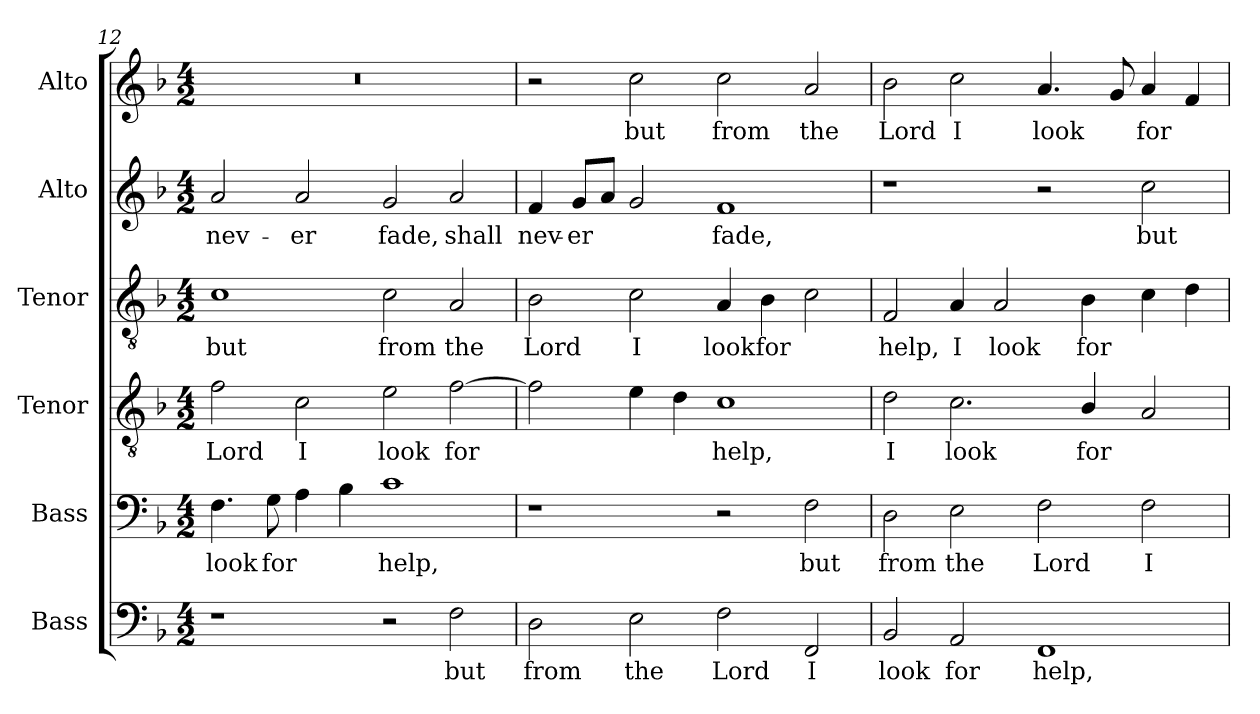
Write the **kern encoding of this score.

**kern	**text	**kern	**text	**kern	**text	**kern	**text	**kern	**text	**kern	**text
*part6	*part6	*part5	*part5	*part4	*part4	*part3	*part3	*part2	*part2	*part1	*part1
*staff6	*staff6	*staff5	*staff5	*staff4	*staff4	*staff3	*staff3	*staff2	*staff2	*staff1	*staff1
*I"Bass	*	*I"Bass	*	*I"Tenor	*	*I"Tenor	*	*I"Alto	*	*I"Alto	*
*I'B.	*	*	*	*I'T.	*	*I'T.	*	*I'A.	*	*I'A.	*
*clefF4	*	*clefF4	*	*clefGv2	*	*clefGv2	*	*clefG2	*	*clefG2	*
*	*	*	*	*ITrd7c12	*	*ITrd7c12	*	*	*	*	*
*k[b-]	*	*k[b-]	*	*k[b-]	*	*k[b-]	*	*k[b-]	*	*k[b-]	*
*F:	*	*F:	*	*F:	*	*F:	*	*F:	*	*F:	*
*M4/2	*	*M4/2	*	*M4/2	*	*M4/2	*	*M4/2	*	*M4/2	*
=12	=12	=12	=12	=12	=12	=12	=12	=12	=12	=12	=12
!	!	!	!LO:LY:b:color=#000000	!	!	!	!	!	!	!	!
!	!	!	!	!	!LO:LY:b:color=#000000	!	!	!	!	!	!
!	!	!	!	!	!	!	!LO:LY:b:color=#000000	!	!	!	!
!	!	!	!	!	!	!	!	!	!LO:LY:b:color=#000000	!LO:N:vis=1	!
1r	.	4.Fi\	look	2Fi\	Lord	1Ci	but	2ai/	nev-	0r	.
!	!	!	!LO:LY:b:color=#000000	!	!	!	!	!	!	!	!
.	.	8Gi\	for	.	.	.	.	.	.	.	.
!	!	!	!	!	!LO:LY:b:color=#000000	!	!	!	!	!	!
!	!	!	!	!	!	!	!	!	!LO:LY:b:color=#000000	!	!
.	.	4Ai\	.	2Ci\	I	.	.	2ai/	-er	.	.
.	.	4B-i\	.	.	.	.	.	.	.	.	.
!	!	!	!LO:LY:b:color=#000000	!	!	!	!	!	!	!	!
!	!	!	!	!	!LO:LY:b:color=#000000	!	!	!	!	!	!
!	!	!	!	!	!	!	!LO:LY:b:color=#000000	!	!	!	!
!	!	!	!	!	!	!	!	!	!LO:LY:b:color=#000000	!	!
2r	.	1ci	help,	2Ei\	look	2Ci\	from	2gi/	fade,	.	.
!	!LO:LY:b:color=#000000	!	!	!	!	!	!	!	!	!	!
!	!	!	!	!	!LO:LY:b:color=#000000	!	!	!	!	!	!
!	!	!	!	!	!	!	!LO:LY:b:color=#000000	!	!	!	!
!	!	!	!	!	!	!	!	!	!LO:LY:b:color=#000000	!	!
2Fi\	but	.	.	[2Fi\	for	2AAi/	the	2ai/	shall	.	.
!!LO:LB:g=z
=13	=13	=13	=13	=13	=13	=13	=13	=13	=13	=13	=13
!	!LO:LY:b:color=#000000	!	!	!	!	!	!	!	!	!	!
!	!	!	!	!	!	!	!LO:LY:b:color=#000000	!	!	!	!
!	!	!	!	!	!	!	!	!	!LO:LY:b:color=#000000	!	!
2Di\	from	1r	.	2Fi\]	.	2BB-i\	Lord	4fi/	nev-	2r	.
!	!	!	!	!	!	!	!	!	!LO:LY:b:color=#000000	!	!
.	.	.	.	.	.	.	.	8gi/L	-er	.	.
.	.	.	.	.	.	.	.	8ai/J	.	.	.
!	!LO:LY:b:color=#000000	!	!	!	!	!	!	!	!	!	!
!	!	!	!	!	!	!	!LO:LY:b:color=#000000	!	!	!	!
!	!	!	!	!	!	!	!	!	!	!	!LO:LY:b:color=#000000
2Ei\	the	.	.	4Ei\	.	2Ci\	I	2gi/	.	2cci\	but
.	.	.	.	4Di\	.	.	.	.	.	.	.
!	!LO:LY:b:color=#000000	!	!	!	!	!	!	!	!	!	!
!	!	!	!	!	!LO:LY:b:color=#000000	!	!	!	!	!	!
!	!	!	!	!	!	!	!LO:LY:b:color=#000000	!	!	!	!
!	!	!	!	!	!	!	!	!	!LO:LY:b:color=#000000	!	!
!	!	!	!	!	!	!	!	!	!	!	!LO:LY:b:color=#000000
2Fi\	Lord	2r	.	1Ci	help,	4AAi/	look	1fi	fade,	2cci\	from
!	!	!	!	!	!	!	!LO:LY:b:color=#000000	!	!	!	!
.	.	.	.	.	.	4BB-i\	for	.	.	.	.
!	!LO:LY:b:color=#000000	!	!	!	!	!	!	!	!	!	!
!	!	!	!LO:LY:b:color=#000000	!	!	!	!	!	!	!	!
!	!	!	!	!	!	!	!	!	!	!	!LO:LY:b:color=#000000
2FFi/	I	2Fi\	but	.	.	2Ci\	.	.	.	2ai/	the
=14	=14	=14	=14	=14	=14	=14	=14	=14	=14	=14	=14
!	!LO:LY:b:color=#000000	!	!	!	!	!	!	!	!	!	!
!	!	!	!LO:LY:b:color=#000000	!	!	!	!	!	!	!	!
!	!	!	!	!	!LO:LY:b:color=#000000	!	!	!	!	!	!
!	!	!	!	!	!	!	!LO:LY:b:color=#000000	!	!	!	!
!	!	!	!	!	!	!	!	!	!	!	!LO:LY:b:color=#000000
2BB-i/	look	2Di\	from	2Di\	I	2FFi/	help,	1r	.	2b-i\	Lord
!	!LO:LY:b:color=#000000	!	!	!	!	!	!	!	!	!	!
!	!	!	!LO:LY:b:color=#000000	!	!	!	!	!	!	!	!
!	!	!	!	!	!LO:LY:b:color=#000000	!	!	!	!	!	!
!	!	!	!	!	!	!	!LO:LY:b:color=#000000	!	!	!	!
!	!	!	!	!	!	!	!	!	!	!	!LO:LY:b:color=#000000
2AAi/	for	2Ei\	the	2.Ci\	look	4AAi/	I	.	.	2cci\	I
!	!	!	!	!	!	!	!LO:LY:b:color=#000000	!	!	!	!
.	.	.	.	.	.	2AAi/	look	.	.	.	.
!	!LO:LY:b:color=#000000	!	!	!	!	!	!	!	!	!	!
!	!	!	!LO:LY:b:color=#000000	!	!	!	!	!	!	!	!
!	!	!	!	!	!	!	!	!	!	!	!LO:LY:b:color=#000000
1FFi	help,	2Fi\	Lord	.	.	.	.	2r	.	4.ai/	look
!	!	!	!	!	!LO:LY:b:color=#000000	!	!	!	!	!	!
!	!	!	!	!	!	!	!LO:LY:b:color=#000000	!	!	!	!
.	.	.	.	4BB-i/	for	4BB-i\	for	.	.	.	.
.	.	.	.	.	.	.	.	.	.	8gi/	.
!	!	!	!LO:LY:b:color=#000000	!	!	!	!	!	!	!	!
!	!	!	!	!	!	!	!	!	!LO:LY:b:color=#000000	!	!
!	!	!	!	!	!	!	!	!	!	!	!LO:LY:b:color=#000000
.	.	2Fi\	I	2AAi/	.	4Ci\	.	2cci\	but	4ai/	for
.	.	.	.	.	.	4Di\	.	.	.	4fi/	.
=	=	=	=	=	=	=	=	=	=	=	=
*-	*-	*-	*-	*-	*-	*-	*-	*-	*-	*-	*-
